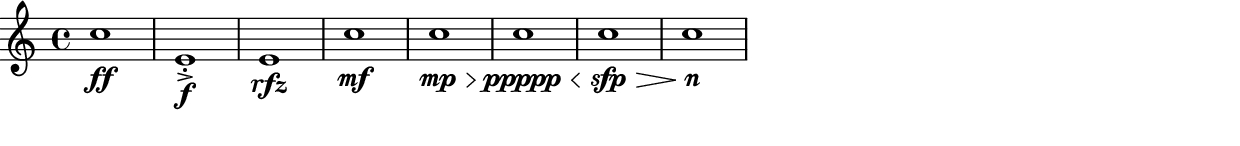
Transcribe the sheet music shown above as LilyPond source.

%% Generated by lilypond-book
%% Options: [exampleindent=10.16\mm,indent=0\mm,line-width=160\mm]
\include "lilypond-book-preamble.ly"


% ****************************************************************
% Start cut-&-pastable-section
% ****************************************************************

#(ly:set-option 'eps-box-padding 3.000000)



\paper {
  indent = 0\mm
  line-width = 160\mm
  % offset the left padding, also add 1mm as lilypond creates cropped
  % images with a little space on the right
  line-width = #(- line-width (* mm  3.000000) (* mm 1))
}

\layout {
  
}




% ****************************************************************
% ly snippet:
% ****************************************************************
\sourcefilename "/lilypond-2.23.82/input/regression/dynamics-glyphs.ly"
\sourcefileline 0
\version "2.21.0"

\header {
  texidoc = "Dynamic letters are kerned, and their weight
matches that of the hairpin signs.  The dynamic scripts should be
horizontally centered on the note head.  Scripts that should appear
closer to the note head (staccato, accent) are reckoned with."
}

\relative {
  \override Hairpin.to-barline = ##f
  c''1 \ff
  e,-.-> \f
  e \rfz
  c' \mf
  c \mp \>
  c \ppppp \<
  c \sfp \>
  c \n
}



% ****************************************************************
% end ly snippet
% ****************************************************************
